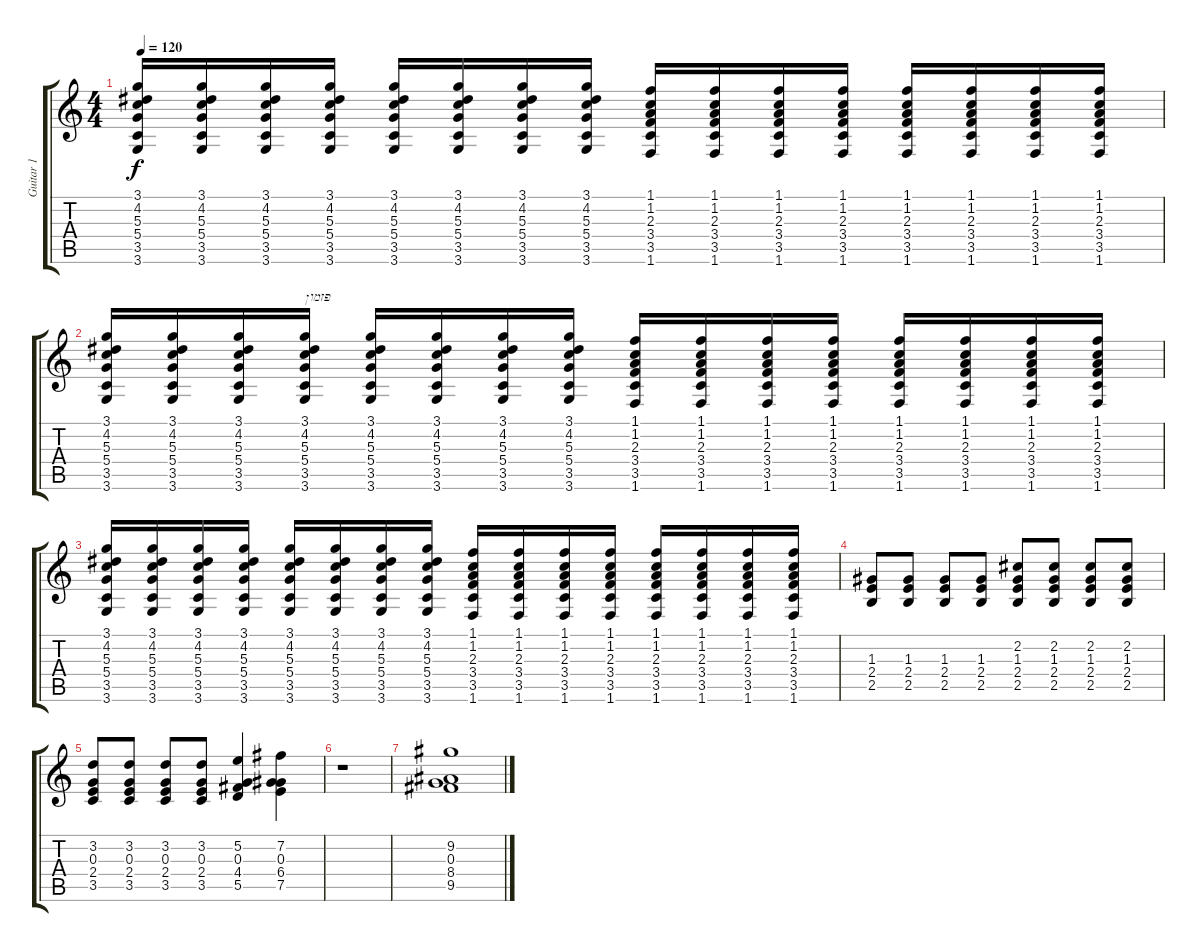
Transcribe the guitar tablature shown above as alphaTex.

\track ("Guitar 1" "Guitar 1") {instrument acousticguitarsteel}
\staff {score tabs}
\tuning (E4 B3 G3 D3 A2 E2) {hide}
\ts (4 4)
\tempo 120
\clef g2
\ks c
(3.1 4.2 5.3 5.4 3.5 3.6).16{dy f} (3.1 4.2 5.3 5.4 3.5 3.6).16 (3.1 4.2 5.3 5.4 3.5 3.6).16 (3.1 4.2 5.3 5.4 3.5 3.6).16 (3.1 4.2 5.3 5.4 3.5 3.6).16 (3.1 4.2 5.3 5.4 3.5 3.6).16 (3.1 4.2 5.3 5.4 3.5 3.6).16 (3.1 4.2 5.3 5.4 3.5 3.6).16 (1.1 1.2 2.3 3.4 3.5 1.6).16 (1.1 1.2 2.3 3.4 3.5 1.6).16 (1.1 1.2 2.3 3.4 3.5 1.6).16 (1.1 1.2 2.3 3.4 3.5 1.6).16 (1.1 1.2 2.3 3.4 3.5 1.6).16 (1.1 1.2 2.3 3.4 3.5 1.6).16 (1.1 1.2 2.3 3.4 3.5 1.6).16 (1.1 1.2 2.3 3.4 3.5 1.6).16 |
(3.1 4.2 5.3 5.4 3.5 3.6).16 (3.1 4.2 5.3 5.4 3.5 3.6).16 (3.1 4.2 5.3 5.4 3.5 3.6).16 (3.1 4.2 5.3 5.4 3.5 3.6).16{txt "פזמון"} (3.1 4.2 5.3 5.4 3.5 3.6).16 (3.1 4.2 5.3 5.4 3.5 3.6).16 (3.1 4.2 5.3 5.4 3.5 3.6).16 (3.1 4.2 5.3 5.4 3.5 3.6).16 (1.1 1.2 2.3 3.4 3.5 1.6).16 (1.1 1.2 2.3 3.4 3.5 1.6).16 (1.1 1.2 2.3 3.4 3.5 1.6).16 (1.1 1.2 2.3 3.4 3.5 1.6).16 (1.1 1.2 2.3 3.4 3.5 1.6).16 (1.1 1.2 2.3 3.4 3.5 1.6).16 (1.1 1.2 2.3 3.4 3.5 1.6).16 (1.1 1.2 2.3 3.4 3.5 1.6).16 |
(3.1 4.2 5.3 5.4 3.5 3.6).16 (3.1 4.2 5.3 5.4 3.5 3.6).16 (3.1 4.2 5.3 5.4 3.5 3.6).16 (3.1 4.2 5.3 5.4 3.5 3.6).16 (3.1 4.2 5.3 5.4 3.5 3.6).16 (3.1 4.2 5.3 5.4 3.5 3.6).16 (3.1 4.2 5.3 5.4 3.5 3.6).16 (3.1 4.2 5.3 5.4 3.5 3.6).16 (1.1 1.2 2.3 3.4 3.5 1.6).16 (1.1 1.2 2.3 3.4 3.5 1.6).16 (1.1 1.2 2.3 3.4 3.5 1.6).16 (1.1 1.2 2.3 3.4 3.5 1.6).16 (1.1 1.2 2.3 3.4 3.5 1.6).16 (1.1 1.2 2.3 3.4 3.5 1.6).16 (1.1 1.2 2.3 3.4 3.5 1.6).16 (1.1 1.2 2.3 3.4 3.5 1.6).16 |
(1.3 2.4 2.5).8 (1.3 2.4 2.5).8 (1.3 2.4 2.5).8 (1.3 2.4 2.5).8 (2.2 1.3 2.4 2.5).8 (2.2 1.3 2.4 2.5).8 (2.2 1.3 2.4 2.5).8 (2.2 1.3 2.4 2.5).8 |
(3.2 0.3 2.4 3.5).8 (3.2 0.3 2.4 3.5).8 (3.2 0.3 2.4 3.5).8 (3.2 0.3 2.4 3.5).8 (5.2 0.3 4.4 5.5).4 (7.2 0.3 6.4 7.5).4 |
r.1 |
(9.2 0.3 8.4 9.5).1
